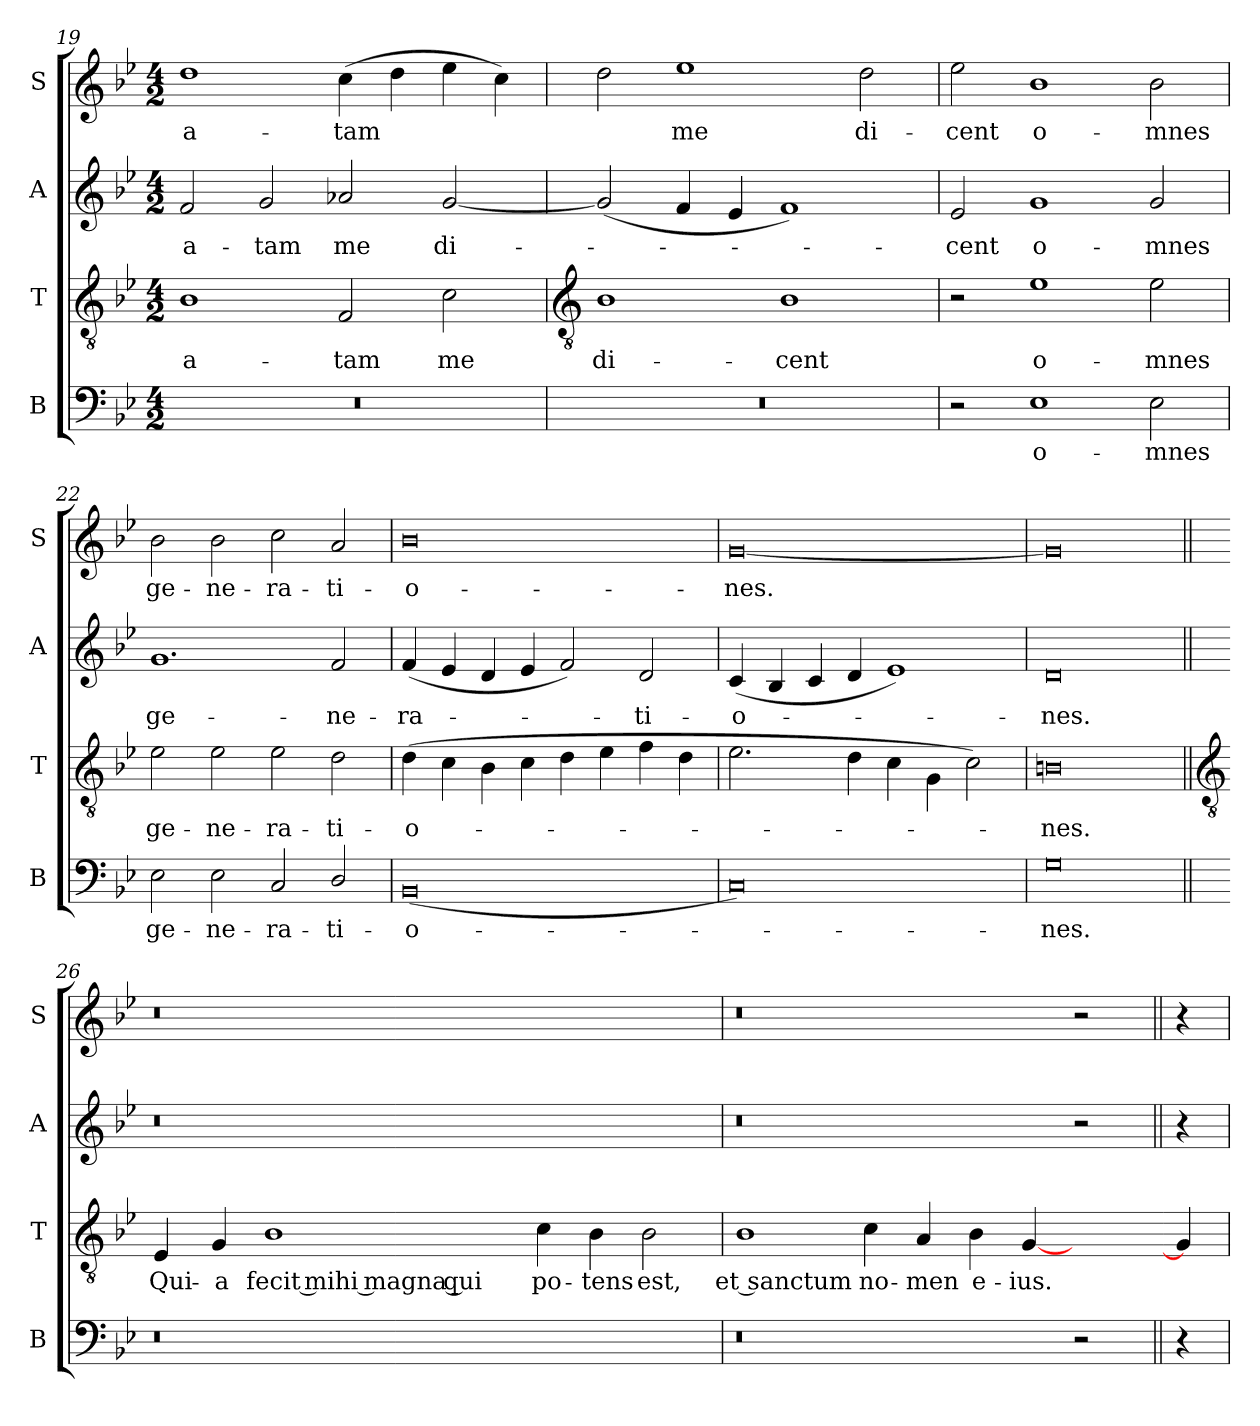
**kern	**text	**kern	**text	**kern	**text	**kern	**text
*part4	*part4	*part3	*part3	*part2	*part2	*part1	*part1
*staff4	*staff4	*staff3	*staff3	*staff2	*staff2	*staff1	*staff1
*I"B	*	*I"T	*	*I"A	*	*I"S	*
*I'B	*	*I'T	*	*I'A	*	*I'S	*
*clefF4	*	*clefGv2	*	*clefG2	*	*clefG2	*
*k[b-e-]	*	*k[b-e-]	*	*k[b-e-]	*	*k[b-e-]	*
*B-:	*	*B-:	*	*B-:	*	*B-:	*
*M4/2	*	*M4/2	*	*M4/2	*	*M4/2	*
=19	=19	=19	=19	=19	=19	=19	=19
!	!	!	!LO:LY:b	!	!LO:LY:b	!	!LO:LY:b
0r	.	1B-	-a-	2f	-a-	1dd	-a-
!	!	!	!	!	!LO:LY:b	!	!
.	.	.	.	2g	-tam	.	.
!	!	!	!LO:LY:b	!	!LO:LY:b	!	!LO:LY:b
.	.	2F	-tam	2a-X/	me	(>4cc	-tam
.	.	.	.	.	.	4dd	.
!	!	!	!LO:LY:b	!	!LO:LY:b	!	!
.	.	2c	me	[2g	di-	4ee-	.
.	.	.	.	.	.	4cc)	.
!!LO:LB:g=z
=20	=20	=20	=20	=20	=20	=20	=20
*	*	*clefGv2	*	*	*	*	*
!	!	!	!LO:LY:b	!	!	!	!
0r	.	1B-	di-	(<2g]	.	2dd	.
!	!	!	!	!	!	!	!LO:LY:b
.	.	.	.	4f	.	1ee-	me
.	.	.	.	4e-	.	.	.
!	!	!	!LO:LY:b	!	!	!	!
.	.	1B-	-cent	1f)	.	.	.
!	!	!	!	!	!	!	!LO:LY:b
.	.	.	.	.	.	2dd	di-
=21	=21	=21	=21	=21	=21	=21	=21
!	!	!	!	!	!LO:LY:b	!	!LO:LY:b
2r	.	2r	.	2e-	cent	2ee-	-cent
!	!LO:LY:b	!	!LO:LY:b	!	!LO:LY:b	!	!LO:LY:b
1E-	o-	1e-	o-	1g	o-	1b-	o-
!	!LO:LY:b	!	!LO:LY:b	!	!LO:LY:b	!	!LO:LY:b
2E-	-mnes	2e-	-mnes	2g	-mnes	2b-	-mnes
=22	=22	=22	=22	=22	=22	=22	=22
!	!LO:LY:b	!	!LO:LY:b	!	!LO:LY:b	!	!LO:LY:b
2E-	ge-	2e-	ge-	1.g	ge-	2b-	ge-
!	!LO:LY:b	!	!LO:LY:b	!	!	!	!LO:LY:b
2E-	-ne-	2e-	-ne-	.	.	2b-	-ne-
!	!LO:LY:b	!	!LO:LY:b	!	!	!	!LO:LY:b
2C	-ra-	2e-	-ra-	.	.	2cc	-ra-
!	!LO:LY:b	!	!LO:LY:b	!	!LO:LY:b	!	!LO:LY:b
2D/	-ti-	2d	-ti-	2f	-ne-	2a	-ti-
=23	=23	=23	=23	=23	=23	=23	=23
!	!LO:LY:b	!	!LO:LY:b	!	!LO:LY:b	!	!LO:LY:b
(<0BB-	-o-	(>4d	-o-	(<4f	-ra-	0b-	-o-
.	.	4c	.	4e-	.	.	.
.	.	4B-	.	4d	.	.	.
.	.	4c	.	4e-	.	.	.
.	.	4d	.	2f)	.	.	.
.	.	4e-	.	.	.	.	.
!	!	!	!	!	!LO:LY:b	!	!
.	.	4f	.	2d	ti-	.	.
.	.	4d	.	.	.	.	.
=24	=24	=24	=24	=24	=24	=24	=24
!	!	!	!	!	!LO:LY:b	!	!LO:LY:b
0C)	.	2.e-	.	(<4c	-o-	[0g	-nes.
.	.	.	.	4B-	.	.	.
.	.	.	.	4c	.	.	.
.	.	4d	.	4d	.	.	.
.	.	4c	.	1e-)	.	.	.
.	.	4G\	.	.	.	.	.
.	.	2c)	.	.	.	.	.
=25	=25	=25	=25	=25	=25	=25	=25
!	!LO:LY:b	!	!LO:LY:b	!	!LO:LY:b	!	!
0G	nes.	0Bn	nes.	0d	nes.	0g]	.
!!LO:LB:g=z
=26||	=26||	=26||	=26||	=26||	=26||	=26||	=26||
*	*	*clefGv2	*	*	*	*	*
!	!	!	!LO:LY:b	!	!	!	!
0r	.	4E-	Qui-	0r	.	0r	.
!	!	!	!LO:LY:b	!	!	!	!
.	.	4G	-a	.	.	.	.
!	!	!	!LO:LY:b	!	!	!	!
.	.	1B-	fecit mihi magna qui	.	.	.	.
!	!	!	!LO:LY:b	!	!	!	!
.	.	4c	po-	.	.	.	.
!	!	!	!LO:LY:b	!	!	!	!
.	.	4B-	-tens	.	.	.	.
!	!	!	!LO:LY:b	!	!	!	!
2ryy	.	2B-	est,	2ryy	.	2ryy	.
=27	=27	=27	=27	=27	=27	=27	=27
!	!	!	!LO:LY:b	!	!	!	!
0r	.	1B-	et sanctum	0r	.	0r	.
!	!	!	!LO:LY:b	!	!	!	!
.	.	4c	no-	.	.	.	.
!	!	!	!LO:LY:b	!	!	!	!
.	.	4A	-men	.	.	.	.
!	!	!	!LO:LY:b	!	!	!	!
.	.	4B-	e-	.	.	.	.
!	!	!	!LO:LY:b	!	!	!	!
.	.	[4G	-ius.	.	.	.	.
2r	.	2ryy	.	2r	.	2r	.
=28||	=28||	=28-	=28||	=28||	=28||	=28||	=28||
4r	.	4G]	.	4r	.	4r	.
=	=	=	=	=	=	=	=
*-	*-	*-	*-	*-	*-	*-	*-
